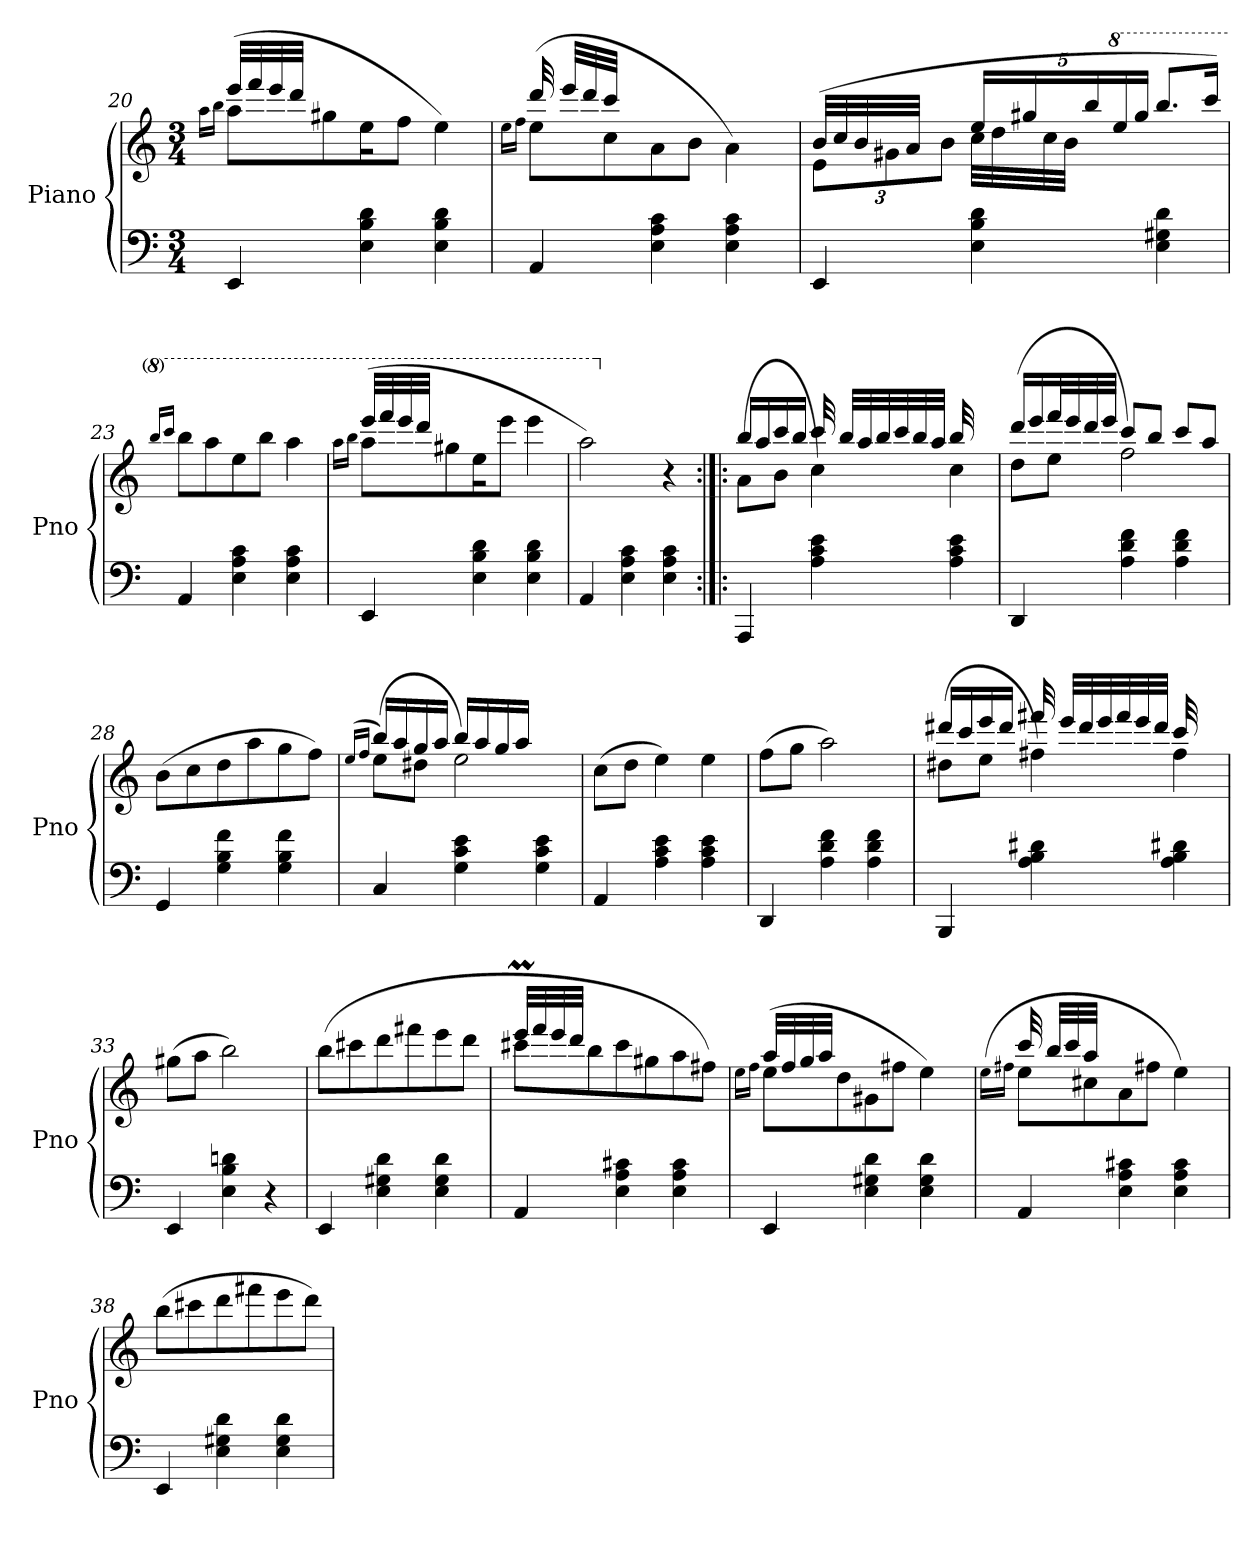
**kern	**kern
*part1	*part1
*staff2	*staff1
*I"Piano	*
*I'Pno	*
!!LO:PB:g=z
*clefF4	*clefG2
*k[]	*k[]
*M3/4	*M3/4
=20	=20
.	16qaa\LL
.	16qbb\JJ
*	*^
4EE/	(<8aa\L	32eee/LLL
.	.	32fff/
.	.	32eee/
.	.	32ddd/JJJ
.	8gg#X\	8ryy
4E\ 4B\ 4d\	8ee\	2r
.	8ff\J	.
4E\ 4B\ 4d\	4ee\)	.
=21	=21	=21
.	16qee\LL	.
.	16qff\JJ	.
4AA/	(<8ee\L	32ddd/
.	.	32ryy
.	.	32eee/LLL
.	.	32ddd/
.	8cc\	32ccc/JJJ
.	.	2ryy
4E\ 4A\ 4c\	8a\	.
.	8b\J	.
4E\ 4A\ 4c\	4a\)	.
.	.	16.ryy
=22	=22	=22
4EE/	(>12e\L	32b/LLL
.	.	32cc/
.	.	32b/
.	12g#X\	.
.	.	32a/JJJ
.	.	8ryy
.	12b\J	.
4E\ 4B\ 4d\	20ee/LL	32cc\LLL
.	.	32dd\
.	20gg#X/	.
.	.	32cc\
.	.	32b\JJJ
.	20bb/	.
.	.	4.ryy
*	*8va	*
.	20eee/	.
.	20ggg#/JJ	.
4E\ 4G#X\ 4d\	8.bbb/L	.
.	16cccc/Jk)	.
*	*v	*v
=23	=23
.	16qbbb/LL
.	16qcccc/JJ
4AA/	8bbb\L
.	8aaa\
4E\ 4A\ 4c\	8eee\
.	8bbb\J
4E\ 4A\ 4c\	4aaa\
!!LO:LB:g=z
=24	=24
.	16qaaa\LL
.	16qbbb\JJ
*	*^
4EE/	(<8aaa\L	32eeee/LLL
.	.	32ffff/
.	.	32eeee/
.	.	32dddd/JJJ
.	8ggg#X\	8ryy
4E\ 4B\ 4d\	8eee\	2r
.	8eeee\J	.
4E\ 4B\ 4d\	4eeee\	.
*	*v	*v
=25	=25
4AA/	2aaa\)
4E\ 4A\ 4c\	.
*	*X8va
4E\ 4A\ 4c\	4r
=26:|!|:	=26:|!|:
*	*^
4AAA/	(<8a\L	16bb/LL
.	.	16aa/
.	8b\J	16ccc/
.	.	16bb/JJ
4A\ 4c\ 4e\	4cc\)	32ccc/
.	.	32ryy
.	.	32bb/LLL
.	.	32aa/
.	.	32bb/
.	.	32ccc/
.	.	32bb/
.	.	32aa/JJJ
4A\ 4c\ 4e\	4cc\	32bb/
.	.	8..ryy
!!LO:LB:g=z	!!
=27	=27	=27
4DD/	(<8dd\L	16ddd/LL
.	.	16eee/
.	8ee\J	32fff/L
.	.	32eee/
.	.	32ddd/
.	.	32eee/JJJ
4A\ 4d\ 4f\	2ff\)	8ccc/L
.	.	8bb/J
4A\ 4d\ 4f\	.	8ccc/L
.	.	8aa/J
*	*v	*v
=28	=28
4GG/	(>8b\L
.	8cc\
4G\ 4B\ 4f\	8dd\
.	8aa\
4G\ 4B\ 4f\	8gg\
.	8ff\J)
=29	=29
.	(<16qee/LL
.	16qff/JJ
*	*^
4C/	(<8ee\L)	16bb/LL
.	.	16aa/
.	8dd#X\J	16gg/
.	.	16aa/JJ
4G\ 4c\ 4e\	2ee\)	16bb/LL
.	.	16aa/
.	.	16gg/
.	.	16aa/JJ
4G\ 4c\ 4e\	.	4ryy
*	*v	*v
=30	=30
4AA/	(>8cc\L
.	8dd\J
4A\ 4c\ 4e\	4ee\)
4A\ 4c\ 4e\	4ee\
=31	=31
4DD/	(>8ff\L
.	8gg\J
4A\ 4d\ 4f\	2aa\)
4A\ 4d\ 4f\	.
!!LO:LB:g=z
=32	=32
*	*^
4BBB/	(<8dd#X\L	16ddd#X/LL
.	.	16ccc/
.	8ee\J	16eee/
.	.	16ddd#/JJ
4A\ 4B\ 4d#X\	4ff#X\)	32fff#X/
.	.	32ryy
.	.	32eee/LLL
.	.	32ddd#/
.	.	32eee/
.	.	32fff#/
.	.	32eee/
.	.	32ddd#/JJJ
4A\ 4B\ 4d#X\	4ff#\	32ccc/
.	.	8..ryy
*	*v	*v
=33	=33
4EE/	(>8gg#X\L
.	8aa\J
4E\ 4B\ 4dn\	2bb\)
4r	.
=34	=34
4EE/	(>8bb\L
.	8ccc#X\
4E\ 4G#X\ 4d\	8ddd\
.	8fff#X\
4E\ 4G#\ 4d\	8eee\
.	8ddd\J
=35	=35
*	*^
4AA/	8ccc#Xm\L	32eee/LLL
.	.	32fff/
.	.	32eee/
.	.	32ddd/JJJ
.	8bb\	2ryy
4E\ 4A\ 4c#X\	8ccc#\	.
.	8gg#X\	.
4E\ 4A\ 4c#\	8aa\	.
.	8ff#X\J)	8ryy
!!LO:LB:g=z	!!
=36	=36	=36
.	16qee\LL	.
.	16qff\JJ	.
4EE/	(<8ee\L	32aa/LLL
.	.	32ff/
.	.	32gg/
.	.	32aa/JJJ
.	8dd\	2ryy
4E\ 4G#X\ 4d\	8g#X\	.
.	8ff#X\J	.
4E\ 4G#\ 4d\	4ee\)	.
.	.	8ryy
=37	=37	=37
.	(>16qee\LL	.
.	16qff#X\JJ	.
4AA/	8ee\L	32ccc/
.	.	32ryy
.	.	32bb/LLL
.	.	32ccc/
.	8cc#X\	32aa/JJJ
.	.	2ryy
4E\ 4A\ 4c#X\	8a\	.
.	8ff#\J	.
4E\ 4A\ 4c#\	4ee\)	.
.	.	16.ryy
*	*v	*v
=38	=38
4EE/	(>8bb\L
.	8ccc#X\
4E\ 4G#X\ 4d\	8ddd\
.	8fff#X\
4E\ 4G#\ 4d\	8eee\
.	8ddd\J)
=	=
*-	*-
